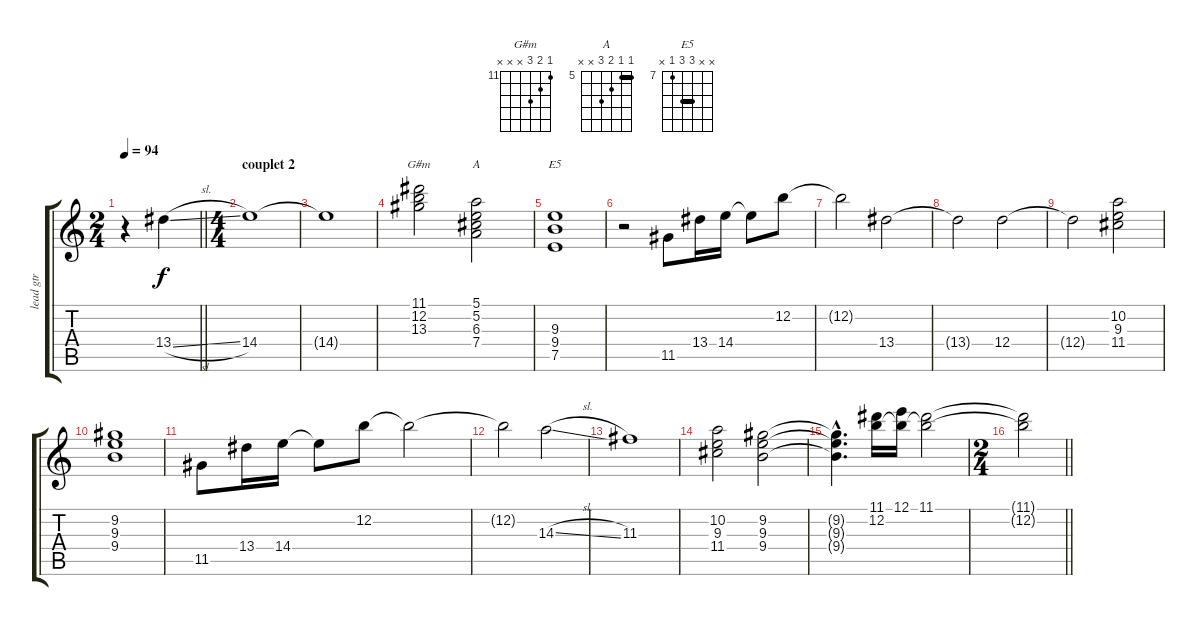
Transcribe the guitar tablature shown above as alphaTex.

\track ("lead gtr" "lead gtr") {instrument overdrivenguitar}
\staff {score tabs}
\tuning (E4 B3 G3 D3 A2 E2) {hide}
\chord ("G#m" 11 12 13 x x x) {firstfret 11}
\chord ("A" 5 5 6 7 x x) {firstfret 5 barre 5}
\chord ("E5" x x 9 9 7 x) {firstfret 7 barre 9}
\ts (2 4)
\tempo 94
\clef g2
\barLineRight lightlight
\ks c
r.4{dy f} 13.4{sl}.4 |
\ts (4 4)
\section ("" "couplet 2")
14.4.1 |
14.4{t}.1 |
(11.1 12.2 13.3).2{ch "G#m"} (5.1 5.2 6.3 7.4).2{ch "A"} |
(9.3 9.4 7.5).1{ch "E5"} |
r.2 11.5.8 13.4.16 14.4.16 14.4{t}.8 12.2.8 |
12.2{t}.2 13.4.2 |
13.4{t}.2 12.4.2 |
12.4{t}.2 (10.2 9.3 11.4).2 |
(9.2 9.3 9.4).1 |
11.5.8 13.4.16 14.4.16 14.4{t}.8 12.2.8 12.2{t}.2 |
12.2{t}.2 14.3{sl}.2 |
11.3.1 |
(10.2 9.3 11.4).2 (9.2 9.3 9.4).2 |
(9.2{hac t} 9.3{hac t} 9.4{hac t}).4{d} (11.1 12.2).16 (12.1 12.2{t}).16 (11.1 12.2{t}).2 |
\ts (2 4)
\barLineRight lightlight
(11.1{t} 12.2{t}).2
